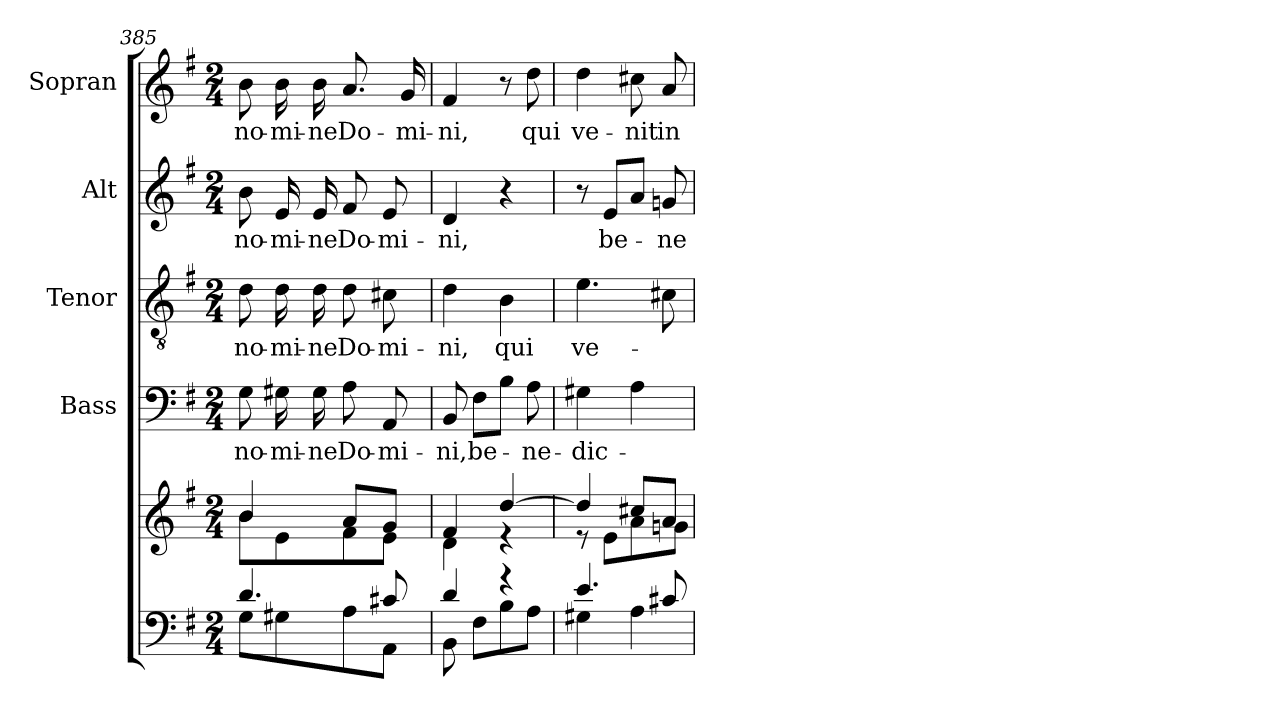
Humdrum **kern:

**kern	**kern	**kern	**text	**kern	**text	**kern	**text	**kern	**text
*part5	*part5	*part4	*part4	*part3	*part3	*part2	*part2	*part1	*part1
*staff6	*staff5	*staff4	*staff4	*staff3	*staff3	*staff2	*staff2	*staff1	*staff1
*	*	*I"Bass	*	*I"Tenor	*	*I"Alt	*	*I"Sopran	*
*	*	*I'B.	*	*I'T.	*	*I'A.	*	*I'S.	*
!!LO:LB:g=z
*clefF4	*clefG2	*clefF4	*	*clefGv2	*	*clefG2	*	*clefG2	*
*k[f#]	*k[f#]	*k[f#]	*	*k[f#]	*	*k[f#]	*	*k[f#]	*
*G:	*G:	*G:	*	*G:	*	*G:	*	*G:	*
*M2/4	*M2/4	*M2/4	*	*M2/4	*	*M2/4	*	*M2/4	*
=385	=385	=385	=385	=385	=385	=385	=385	=385	=385
*^	*^	*	*	*	*	*	*	*	*
!	!	!	!	!	!LO:LY:b	!	!LO:LY:b	!	!LO:LY:b	!	!LO:LY:b
4.d/	8G\L	4b/	8b\L	8G\	no-	8d\	no-	8b\	no-	8b\	no-
!	!	!	!	!	!LO:LY:b	!	!LO:LY:b	!	!LO:LY:b	!	!LO:LY:b
.	8G#X\	.	8e\	16G#X\	-mi-	16d\	-mi-	16e/	-mi-	16b\	-mi-
!	!	!	!	!	!LO:LY:b	!	!LO:LY:b	!	!LO:LY:b	!	!LO:LY:b
.	.	.	.	16G#\	-ne	16d\	-ne	16e/	-ne	16b\	-ne
!	!	!	!	!	!LO:LY:b	!	!LO:LY:b	!	!LO:LY:b	!	!LO:LY:b
.	8A\	8a/L	8f#\	8A\	Do-	8d\	Do-	8f#/	Do-	8.a/	Do-
!	!	!	!	!	!LO:LY:b	!	!LO:LY:b	!	!LO:LY:b	!	!
8c#X/	8AA\J	8g/J	8e\J	8AA/	-mi-	8c#X\	-mi-	8e/	-mi-	.	.
!	!	!	!	!	!	!	!	!	!	!	!LO:LY:b
.	.	.	.	.	.	.	.	.	.	16g/	-mi-
=386	=386	=386	=386	=386	=386	=386	=386	=386	=386	=386	=386
!	!	!	!	!	!LO:LY:b	!	!LO:LY:b	!	!LO:LY:b	!	!LO:LY:b
4d/	8BB\	4f#/	4d\	8BB/	-ni,	4d\	-ni,	4d/	-ni,	4f#/	-ni,
!	!	!	!	!	!LO:LY:b	!	!	!	!	!	!
.	8F#\L	.	.	8F#\L	be-	.	.	.	.	.	.
!	!	!	!	!	!	!	!LO:LY:b	!	!	!	!
4rf	8B\	[>4dd/	4re	8B\J	.	4B\	qui	4r	.	8r	.
!	!	!	!	!	!LO:LY:b	!	!	!	!	!	!LO:LY:b
.	8A\J	.	.	8A\	-ne-	.	.	.	.	8dd\	qui
=387	=387	=387	=387	=387	=387	=387	=387	=387	=387	=387	=387
!	!	!	!	!	!LO:LY:b	!	!LO:LY:b	!	!	!	!LO:LY:b
4.e/	4G#X\	4dd/]	8re	4G#X\	-dic-	4.e\	ve-	8r	.	4dd\	ve-
!	!	!	!	!	!	!	!	!	!LO:LY:b	!	!
.	.	.	8e\L	.	.	.	.	8e/L	be-	.	.
!	!	!	!	!	!	!	!	!	!	!	!LO:LY:b
.	4A\	8cc#X/L	8a\	4A\	.	.	.	8a/J	.	8cc#X\	-nit
!	!	!	!	!	!	!	!	!	!LO:LY:b	!	!LO:LY:b
8c#X/	.	8a/J	8gn\J	.	.	8c#X\	.	8gn/	-ne-	8a/	in
*v	*v	*	*	*	*	*	*	*	*	*	*
*	*v	*v	*	*	*	*	*	*	*	*
=	=	=	=	=	=	=	=	=	=
*-	*-	*-	*-	*-	*-	*-	*-	*-	*-
